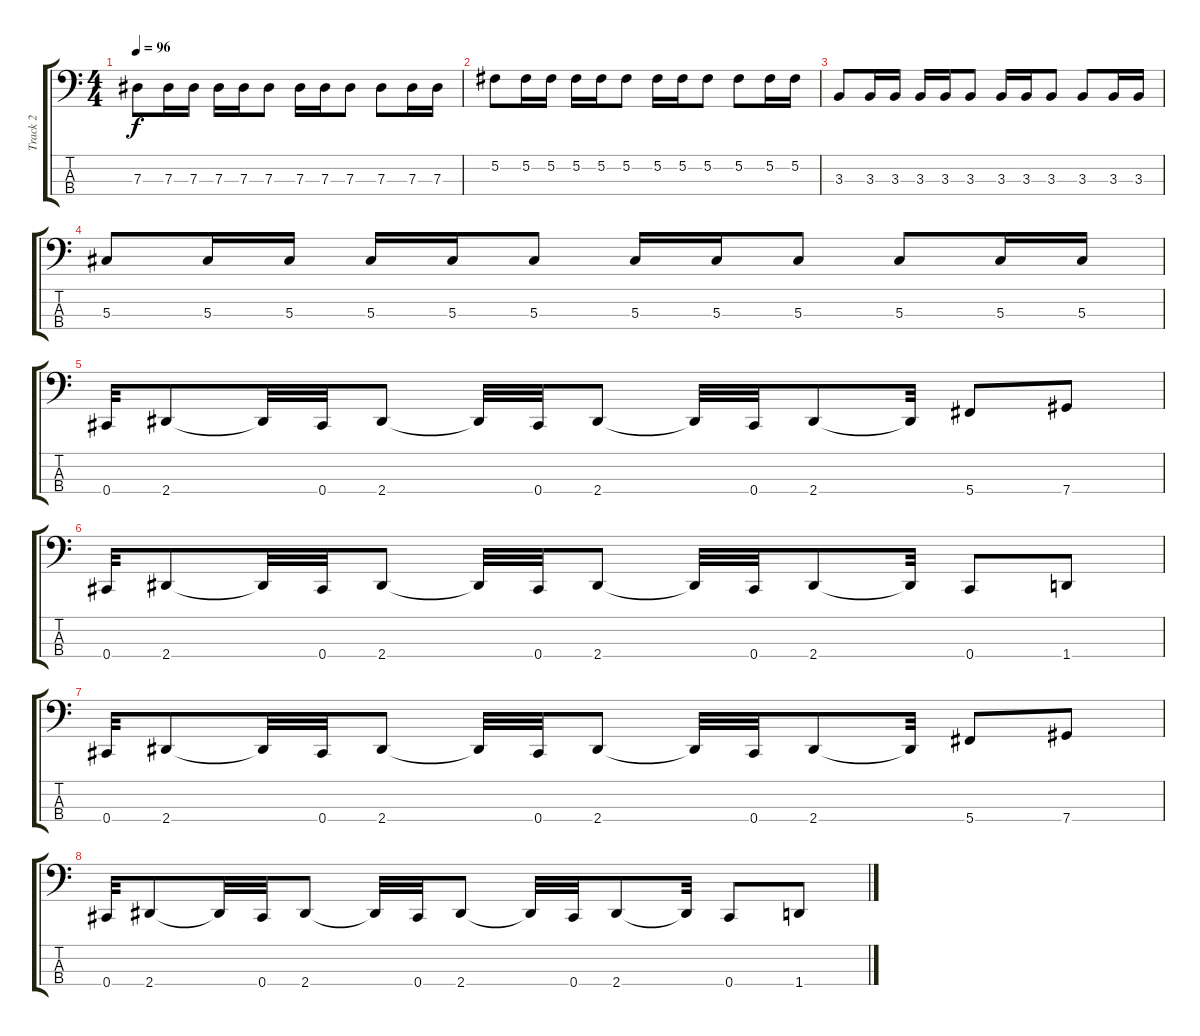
\track ("Track 2" "Track 2") {instrument electricbassfinger}
\staff {score tabs}
\tuning (Gb2 Db2 Ab1 Db1) {hide}
\ts (4 4)
\tempo 96
\clef f4
\ks c
7.3.8{dy f} 7.3.16 7.3.16 7.3.16 7.3.16 7.3.8 7.3.16 7.3.16 7.3.8 7.3.8 7.3.16 7.3.16 |
5.2.8 5.2.16 5.2.16 5.2.16 5.2.16 5.2.8 5.2.16 5.2.16 5.2.8 5.2.8 5.2.16 5.2.16 |
3.3.8 3.3.16 3.3.16 3.3.16 3.3.16 3.3.8 3.3.16 3.3.16 3.3.8 3.3.8 3.3.16 3.3.16 |
5.3.8 5.3.16 5.3.16 5.3.16 5.3.16 5.3.8 5.3.16 5.3.16 5.3.8 5.3.8 5.3.16 5.3.16 |
0.4.32 2.4.8 2.4{t}.32 0.4.32 2.4.8 2.4{t}.32 0.4.32 2.4.8 2.4{t}.32 0.4.32 2.4.8 2.4{t}.32 5.4.8 7.4.8 |
0.4.32 2.4.8 2.4{t}.32 0.4.32 2.4.8 2.4{t}.32 0.4.32 2.4.8 2.4{t}.32 0.4.32 2.4.8 2.4{t}.32 0.4.8 1.4.8 |
0.4.32 2.4.8 2.4{t}.32 0.4.32 2.4.8 2.4{t}.32 0.4.32 2.4.8 2.4{t}.32 0.4.32 2.4.8 2.4{t}.32 5.4.8 7.4.8 |
0.4.32 2.4.8 2.4{t}.32 0.4.32 2.4.8 2.4{t}.32 0.4.32 2.4.8 2.4{t}.32 0.4.32 2.4.8 2.4{t}.32 0.4.8 1.4.8
